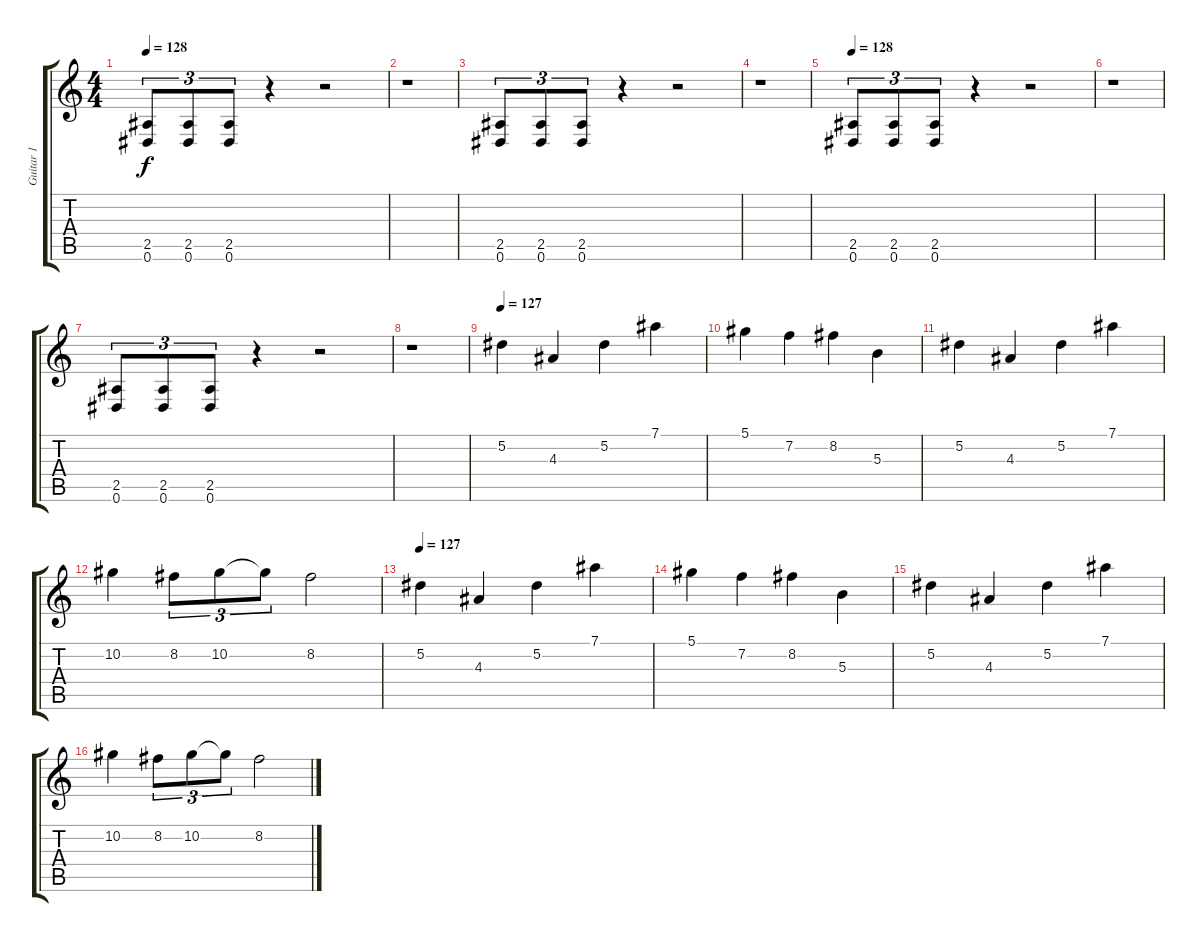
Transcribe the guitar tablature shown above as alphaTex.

\track ("Guitar 1" "Guitar 1") {instrument distortionguitar}
\staff {score tabs}
\tuning (Eb4 Bb3 Gb3 Db3 Ab2 Eb2) {hide}
\ts (4 4)
\tempo 128
\clef g2
\ks c
(2.5 0.6).8{tu (3 2) dy f} (2.5 0.6).8{tu (3 2)} (2.5 0.6).8{tu (3 2)} r.4 r.2 |
r.1 |
(2.5 0.6).8{tu (3 2)} (2.5 0.6).8{tu (3 2)} (2.5 0.6).8{tu (3 2)} r.4 r.2 |
r.1 |
\tempo 128
(2.5 0.6).8{tu (3 2)} (2.5 0.6).8{tu (3 2)} (2.5 0.6).8{tu (3 2)} r.4 r.2 |
r.1 |
(2.5 0.6).8{tu (3 2)} (2.5 0.6).8{tu (3 2)} (2.5 0.6).8{tu (3 2)} r.4 r.2 |
r.1 |
\tempo 127
5.2.4{volume 13 balance 6 instrument distortionguitar} 4.3.4 5.2.4 7.1.4 |
5.1.4 7.2.4 8.2.4 5.3.4 |
5.2.4 4.3.4 5.2.4 7.1.4 |
10.2.4 8.2.8{tu (3 2)} 10.2.8{tu (3 2)} 10.2{t}.8{tu (3 2)} 8.2.2 |
\tempo 127
5.2.4{volume 12 balance 4 instrument distortionguitar} 4.3.4 5.2.4 7.1.4 |
5.1.4 7.2.4 8.2.4 5.3.4 |
5.2.4 4.3.4 5.2.4 7.1.4 |
10.2.4 8.2.8{tu (3 2)} 10.2.8{tu (3 2)} 10.2{t}.8{tu (3 2)} 8.2.2
